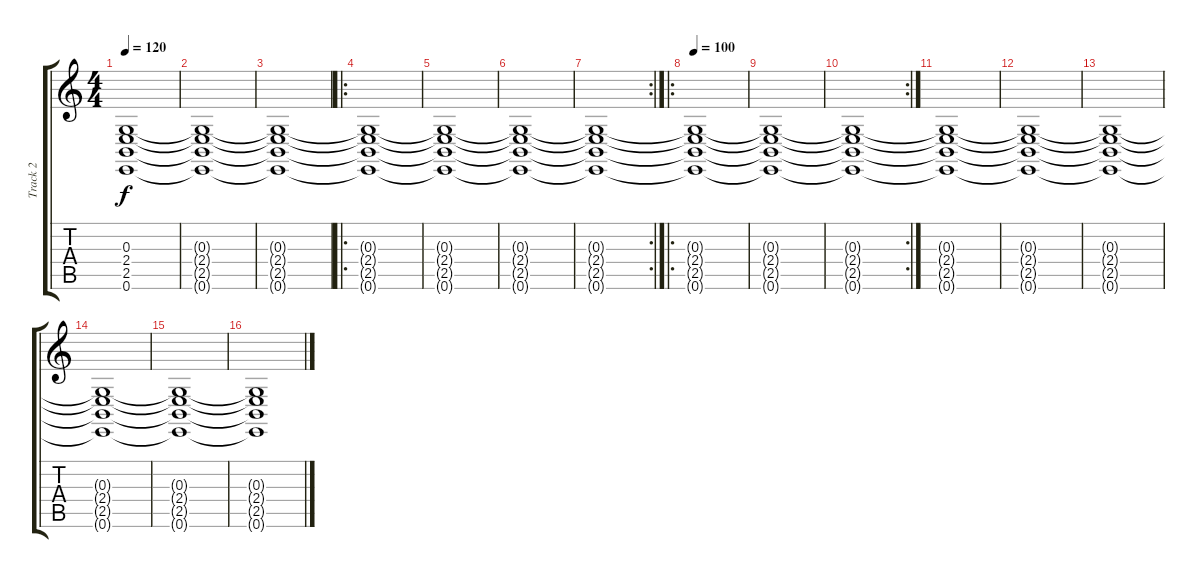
\track ("Track 2" "Track 2") {instrument stringensemble1}
\staff {score tabs}
\tuning (E4 B3 G3 D3 A2 E2) {hide}
\ts (4 4)
\tempo 120
\clef g2
\ks c
(0.3{t} 2.4{t} 2.5{t} 0.6{t}).1{dy f} |
(0.3{t} 2.4{t} 2.5{t} 0.6{t}).1 |
(0.3{t} 2.4{t} 2.5{t} 0.6{t}).1 |
\ro
(0.3{t} 2.4{t} 2.5{t} 0.6{t}).1 |
(0.3{t} 2.4{t} 2.5{t} 0.6{t}).1 |
(0.3{t} 2.4{t} 2.5{t} 0.6{t}).1 |
\rc 2
(0.3{t} 2.4{t} 2.5{t} 0.6{t}).1 |
\ro
\tempo 100
(0.3{t} 2.4{t} 2.5{t} 0.6{t}).1 |
(0.3{t} 2.4{t} 2.5{t} 0.6{t}).1 |
\rc 2
(0.3{t} 2.4{t} 2.5{t} 0.6{t}).1 |
(0.3{t} 2.4{t} 2.5{t} 0.6{t}).1 |
(0.3{t} 2.4{t} 2.5{t} 0.6{t}).1 |
(0.3{t} 2.4{t} 2.5{t} 0.6{t}).1 |
(0.3{t} 2.4{t} 2.5{t} 0.6{t}).1 |
(0.3{t} 2.4{t} 2.5{t} 0.6{t}).1 |
(0.3{t} 2.4{t} 2.5{t} 0.6{t}).1
